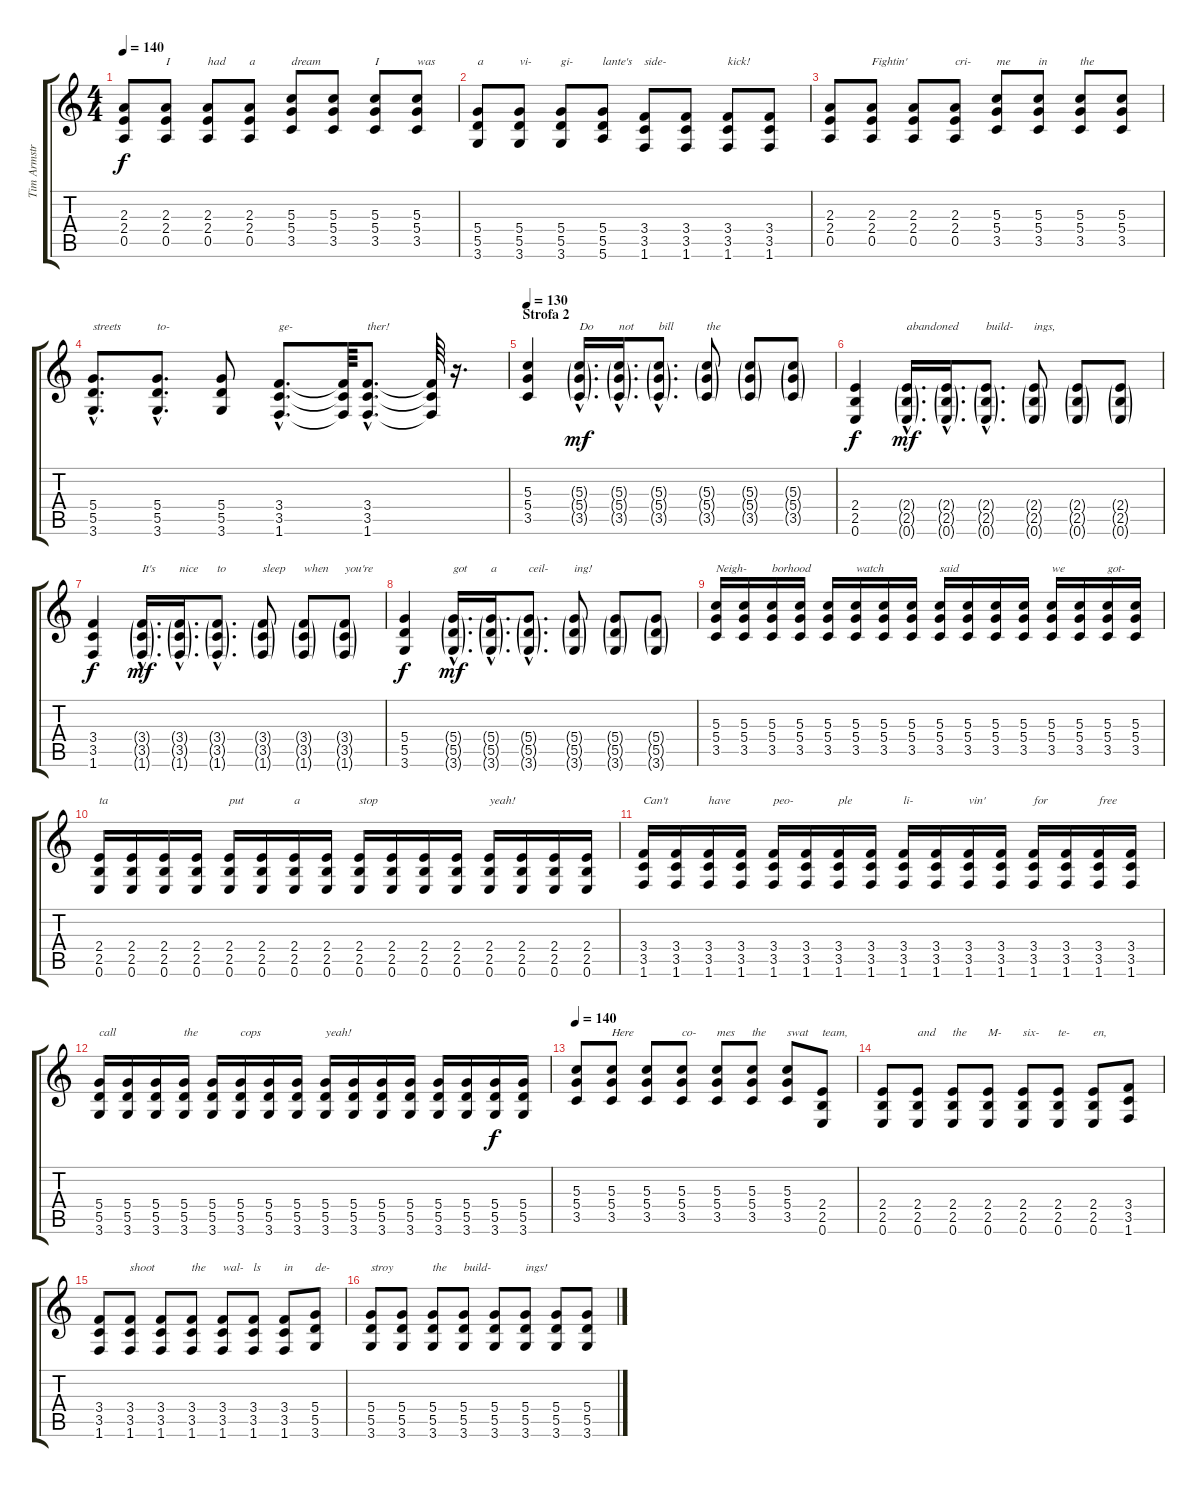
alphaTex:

\track ("Tim Armstrong (Guitar)" "Tim Armstr") {instrument distortionguitar}
\staff {score tabs}
\tuning (E4 B3 G3 D3 A2 E2) {hide}
\ts (4 4)
\tempo 140
\clef g2
\ks c
(2.3 2.4 0.5).8{dy f} (2.3 2.4 0.5).8{txt "I"} (2.3 2.4 0.5).8{txt "had"} (2.3 2.4 0.5).8{txt "a"} (5.3 5.4 3.5).8{txt "dream"} (5.3 5.4 3.5).8 (5.3 5.4 3.5).8{txt "I"} (5.3 5.4 3.5).8{txt "was"} |
(5.4 5.5 3.6).8{txt "a"} (5.4 5.5 3.6).8{txt "vi-"} (5.4 5.5 3.6).8{txt "gi-"} (5.4 5.5 5.6).8{txt "lante's"} (3.4 3.5 1.6).8{txt "side-"} (3.4 3.5 1.6).8 (3.4 3.5 1.6).8{txt "kick!"} (3.4 3.5 1.6).8 |
(2.3 2.4 0.5).8 (2.3 2.4 0.5).8{txt "Fightin'"} (2.3 2.4 0.5).8 (2.3 2.4 0.5).8{txt "cri-"} (5.3 5.4 3.5).8{txt "me"} (5.3 5.4 3.5).8{txt "in"} (5.3 5.4 3.5).8{txt "the"} (5.3 5.4 3.5).8 |
(5.4{hac} 5.5{hac} 3.6{hac}).8{d txt "streets"} (5.4{hac} 5.5{hac} 3.6{hac}).8{d txt "to-"} (5.4 5.5 3.6).8 (3.4{hac} 3.5{hac} 1.6{hac}).8{d txt "ge-"} (3.4{t} 3.5{t} 1.6{t}).64 (3.4{hac} 3.5{hac} 1.6{hac}).8{d txt "ther!"} (3.4{t} 3.5{t} 1.6{t}).64 r.16{d} |
\section ("" "Strofa 2")
\tempo 130
(5.3 5.4 3.5).4 (5.3{g hac} 5.4{g hac} 3.5{g hac}).16{d txt "Do" dy mf} (5.3{g hac} 5.4{g hac} 3.5{g hac}).16{d txt "not"} (5.3{g hac} 5.4{g hac} 3.5{g hac}).8{d txt "bill"} (5.3{g} 5.4{g} 3.5{g}).8{txt "the"} (5.3{g} 5.4{g} 3.5{g}).8 (5.3{g} 5.4{g} 3.5{g}).8 |
(2.4 2.5 0.6).4{dy f} (2.4{g hac} 2.5{g hac} 0.6{g hac}).16{d txt "abandoned" dy mf} (2.4{g hac} 2.5{g hac} 0.6{g hac}).16{d} (2.4{g hac} 2.5{g hac} 0.6{g hac}).8{d txt "build-"} (2.4{g} 2.5{g} 0.6{g}).8{txt "ings,"} (2.4{g} 2.5{g} 0.6{g}).8 (2.4{g} 2.5{g} 0.6{g}).8 |
(3.4 3.5 1.6).4{dy f} (3.4{g hac} 3.5{g hac} 1.6{g hac}).16{d txt "It's" dy mf} (3.4{g hac} 3.5{g hac} 1.6{g hac}).16{d txt "nice"} (3.4{g hac} 3.5{g hac} 1.6{g hac}).8{d txt "to"} (3.4{g} 3.5{g} 1.6{g}).8{txt "sleep"} (3.4{g} 3.5{g} 1.6{g}).8{txt "when"} (3.4{g} 3.5{g} 1.6{g}).8{txt "you're"} |
(5.4 5.5 3.6).4{dy f} (5.4{g hac} 5.5{g hac} 3.6{g hac}).16{d txt "got" dy mf} (5.4{g hac} 5.5{g hac} 3.6{g hac}).16{d txt "a"} (5.4{g hac} 5.5{g hac} 3.6{g hac}).8{d txt "ceil-"} (5.4{g} 5.5{g} 3.6{g}).8{txt "ing!"} (5.4{g} 5.5{g} 3.6{g}).8 (5.4{g} 5.5{g} 3.6{g}).8 |
(5.3 5.4 3.5).16{txt "Neigh-"} (5.3 5.4 3.5).16 (5.3 5.4 3.5).16{txt "borhood"} (5.3 5.4 3.5).16 (5.3 5.4 3.5).16 (5.3 5.4 3.5).16{txt "watch"} (5.3 5.4 3.5).16 (5.3 5.4 3.5).16 (5.3 5.4 3.5).16{txt "said"} (5.3 5.4 3.5).16 (5.3 5.4 3.5).16 (5.3 5.4 3.5).16 (5.3 5.4 3.5).16{txt "we"} (5.3 5.4 3.5).16 (5.3 5.4 3.5).16{txt "got-"} (5.3 5.4 3.5).16 |
(2.4 2.5 0.6).16{txt "ta"} (2.4 2.5 0.6).16 (2.4 2.5 0.6).16 (2.4 2.5 0.6).16 (2.4 2.5 0.6).16{txt "put"} (2.4 2.5 0.6).16 (2.4 2.5 0.6).16{txt "a"} (2.4 2.5 0.6).16 (2.4 2.5 0.6).16{txt "stop"} (2.4 2.5 0.6).16 (2.4 2.5 0.6).16 (2.4 2.5 0.6).16 (2.4 2.5 0.6).16{txt "yeah!"} (2.4 2.5 0.6).16 (2.4 2.5 0.6).16 (2.4 2.5 0.6).16 |
(3.4 3.5 1.6).16{txt "Can't"} (3.4 3.5 1.6).16 (3.4 3.5 1.6).16{txt "have"} (3.4 3.5 1.6).16 (3.4 3.5 1.6).16{txt "peo-"} (3.4 3.5 1.6).16 (3.4 3.5 1.6).16{txt "ple"} (3.4 3.5 1.6).16 (3.4 3.5 1.6).16{txt "li-"} (3.4 3.5 1.6).16 (3.4 3.5 1.6).16{txt "vin'"} (3.4 3.5 1.6).16 (3.4 3.5 1.6).16{txt "for"} (3.4 3.5 1.6).16 (3.4 3.5 1.6).16{txt "free"} (3.4 3.5 1.6).16 |
(5.4 5.5 3.6).16{txt "call"} (5.4 5.5 3.6).16 (5.4 5.5 3.6).16 (5.4 5.5 3.6).16{txt "the"} (5.4 5.5 3.6).16 (5.4 5.5 3.6).16{txt "cops"} (5.4 5.5 3.6).16 (5.4 5.5 3.6).16 (5.4 5.5 3.6).16{txt "yeah!"} (5.4 5.5 3.6).16 (5.4 5.5 3.6).16 (5.4 5.5 3.6).16 (5.4 5.5 3.6).16 (5.4 5.5 3.6).16 (5.4 5.5 3.6).16{dy f} (5.4 5.5 3.6).16 |
\tempo 140
(5.3 5.4 3.5).8 (5.3 5.4 3.5).8{txt "Here"} (5.3 5.4 3.5).8 (5.3 5.4 3.5).8{txt "co-"} (5.3 5.4 3.5).8{txt "mes"} (5.3 5.4 3.5).8{txt "the"} (5.3 5.4 3.5).8{txt "swat"} (2.4 2.5 0.6).8{txt "team,"} |
(2.4 2.5 0.6).8 (2.4 2.5 0.6).8{txt "and"} (2.4 2.5 0.6).8{txt "the"} (2.4 2.5 0.6).8{txt "M-"} (2.4 2.5 0.6).8{txt "six-"} (2.4 2.5 0.6).8{txt "te-"} (2.4 2.5 0.6).8{txt "en,"} (3.4 3.5 1.6).8 |
(3.4 3.5 1.6).8 (3.4 3.5 1.6).8{txt "shoot"} (3.4 3.5 1.6).8 (3.4 3.5 1.6).8{txt "the"} (3.4 3.5 1.6).8{txt "wal-"} (3.4 3.5 1.6).8{txt "ls"} (3.4 3.5 1.6).8{txt "in"} (5.4 5.5 3.6).8{txt "de-"} |
(5.4 5.5 3.6).8{txt "stroy"} (5.4 5.5 3.6).8 (5.4 5.5 3.6).8{txt "the"} (5.4 5.5 3.6).8{txt "build-"} (5.4 5.5 3.6).8 (5.4 5.5 3.6).8{txt "ings!"} (5.4 5.5 3.6).8 (5.4 5.5 3.6).8
